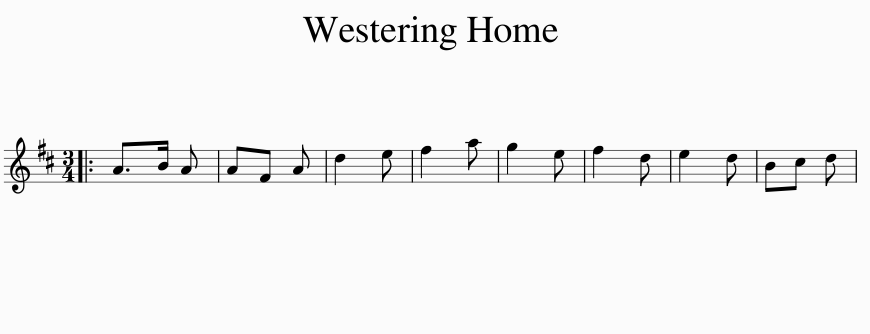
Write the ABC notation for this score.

X:1
L:1/8
M:3/4
I:linebreak $
K:D
V:1 treble
V:1
|: A>B A | AF A | d2 e | f2 a | g2 e | %5
 f2 d | e2 d | Bc d | %8
